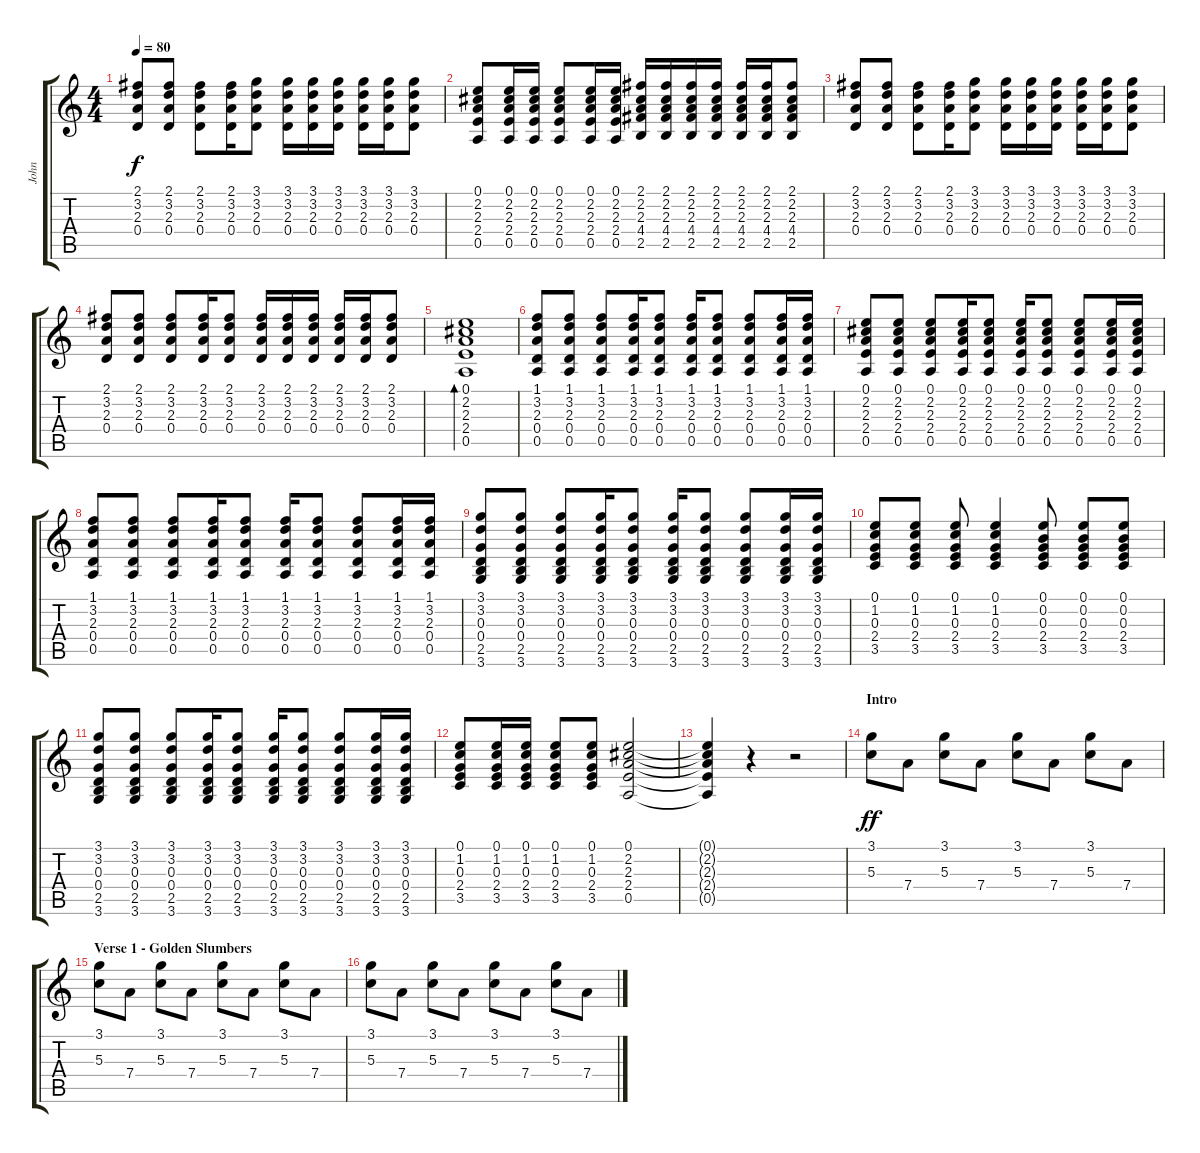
\track ("John" "John") {instrument electricguitarjazz}
\staff {score tabs}
\tuning (E4 B3 G3 D3 A2 E2) {hide}
\ts (4 4)
\tempo 80
\clef g2
\ks c
(2.1 3.2 2.3 0.4).8{dy f} (2.1 3.2 2.3 0.4).8 (2.1 3.2 2.3 0.4).8 (2.1 3.2 2.3 0.4).16 (3.1 3.2 2.3 0.4).8 (3.1 3.2 2.3 0.4).16 (3.1 3.2 2.3 0.4).16 (3.1 3.2 2.3 0.4).16 (3.1 3.2 2.3 0.4).16 (3.1 3.2 2.3 0.4).16 (3.1 3.2 2.3 0.4).8 |
(0.1 2.2 2.3 2.4 0.5).8 (0.1 2.2 2.3 2.4 0.5).16 (0.1 2.2 2.3 2.4 0.5).16 (0.1 2.2 2.3 2.4 0.5).8 (0.1 2.2 2.3 2.4 0.5).16 (0.1 2.2 2.3 2.4 0.5).16 (2.1 2.2 2.3 4.4 2.5).16 (2.1 2.2 2.3 4.4 2.5).16 (2.1 2.2 2.3 4.4 2.5).16 (2.1 2.2 2.3 4.4 2.5).16 (2.1 2.2 2.3 4.4 2.5).16 (2.1 2.2 2.3 4.4 2.5).16 (2.1 2.2 2.3 4.4 2.5).8 |
(2.1 3.2 2.3 0.4).8 (2.1 3.2 2.3 0.4).8 (2.1 3.2 2.3 0.4).8 (2.1 3.2 2.3 0.4).16 (3.1 3.2 2.3 0.4).8 (3.1 3.2 2.3 0.4).16 (3.1 3.2 2.3 0.4).16 (3.1 3.2 2.3 0.4).16 (3.1 3.2 2.3 0.4).16 (3.1 3.2 2.3 0.4).16 (3.1 3.2 2.3 0.4).8 |
(2.1 3.2 2.3 0.4).8 (2.1 3.2 2.3 0.4).8 (2.1 3.2 2.3 0.4).8 (2.1 3.2 2.3 0.4).16 (2.1 3.2 2.3 0.4).8 (2.1 3.2 2.3 0.4).16 (2.1 3.2 2.3 0.4).16 (2.1 3.2 2.3 0.4).16 (2.1 3.2 2.3 0.4).16 (2.1 3.2 2.3 0.4).16 (2.1 3.2 2.3 0.4).8 |
(0.1 2.2 2.3 2.4 0.5).1{bd 240} |
(1.1 3.2 2.3 0.4 0.5).8 (1.1 3.2 2.3 0.4 0.5).8 (1.1 3.2 2.3 0.4 0.5).8 (1.1 3.2 2.3 0.4 0.5).16 (1.1 3.2 2.3 0.4 0.5).8 (1.1 3.2 2.3 0.4 0.5).16 (1.1 3.2 2.3 0.4 0.5).8 (1.1 3.2 2.3 0.4 0.5).8 (1.1 3.2 2.3 0.4 0.5).16 (1.1 3.2 2.3 0.4 0.5).16 |
(0.1 2.2 2.3 2.4 0.5).8 (0.1 2.2 2.3 2.4 0.5).8 (0.1 2.2 2.3 2.4 0.5).8 (0.1 2.2 2.3 2.4 0.5).16 (0.1 2.2 2.3 2.4 0.5).8 (0.1 2.2 2.3 2.4 0.5).16 (0.1 2.2 2.3 2.4 0.5).8 (0.1 2.2 2.3 2.4 0.5).8 (0.1 2.2 2.3 2.4 0.5).16 (0.1 2.2 2.3 2.4 0.5).16 |
(1.1 3.2 2.3 0.4 0.5).8 (1.1 3.2 2.3 0.4 0.5).8 (1.1 3.2 2.3 0.4 0.5).8 (1.1 3.2 2.3 0.4 0.5).16 (1.1 3.2 2.3 0.4 0.5).8 (1.1 3.2 2.3 0.4 0.5).16 (1.1 3.2 2.3 0.4 0.5).8 (1.1 3.2 2.3 0.4 0.5).8 (1.1 3.2 2.3 0.4 0.5).16 (1.1 3.2 2.3 0.4 0.5).16 |
(3.1 3.2 0.3 0.4 2.5 3.6).8 (3.1 3.2 0.3 0.4 2.5 3.6).8 (3.1 3.2 0.3 0.4 2.5 3.6).8 (3.1 3.2 0.3 0.4 2.5 3.6).16 (3.1 3.2 0.3 0.4 2.5 3.6).8 (3.1 3.2 0.3 0.4 2.5 3.6).16 (3.1 3.2 0.3 0.4 2.5 3.6).8 (3.1 3.2 0.3 0.4 2.5 3.6).8 (3.1 3.2 0.3 0.4 2.5 3.6).16 (3.1 3.2 0.3 0.4 2.5 3.6).16 |
(0.1 1.2 0.3 2.4 3.5).8 (0.1 1.2 0.3 2.4 3.5).8 (0.1 1.2 0.3 2.4 3.5).8 (0.1 1.2 0.3 2.4 3.5).4 (0.1 0.2 0.3 2.4 3.5).8 (0.1 0.2 0.3 2.4 3.5).8 (0.1 0.2 0.3 2.4 3.5).8 |
(3.1 3.2 0.3 0.4 2.5 3.6).8 (3.1 3.2 0.3 0.4 2.5 3.6).8 (3.1 3.2 0.3 0.4 2.5 3.6).8 (3.1 3.2 0.3 0.4 2.5 3.6).16 (3.1 3.2 0.3 0.4 2.5 3.6).8 (3.1 3.2 0.3 0.4 2.5 3.6).16 (3.1 3.2 0.3 0.4 2.5 3.6).8 (3.1 3.2 0.3 0.4 2.5 3.6).8 (3.1 3.2 0.3 0.4 2.5 3.6).16 (3.1 3.2 0.3 0.4 2.5 3.6).16 |
(0.1 1.2 0.3 2.4 3.5).8 (0.1 1.2 0.3 2.4 3.5).16 (0.1 1.2 0.3 2.4 3.5).16 (0.1 1.2 0.3 2.4 3.5).8 (0.1 1.2 0.3 2.4 3.5).8 (0.1 2.2 2.3 2.4 0.5).2 |
(0.1{t} 2.2{t} 2.3{t} 2.4{t} 0.5{t}).4 r.4 r.2 |
\section ("" "Intro")
(3.1 5.3).8{dy ff volume 11 instrument electricgrandpiano} 7.4.8 (3.1 5.3).8 7.4.8 (3.1 5.3).8 7.4.8 (3.1 5.3).8 7.4.8 |
\section ("" "Verse 1 - Golden Slumbers")
(3.1 5.3).8 7.4.8 (3.1 5.3).8 7.4.8 (3.1 5.3).8 7.4.8 (3.1 5.3).8 7.4.8 |
(3.1 5.3).8 7.4.8 (3.1 5.3).8 7.4.8 (3.1 5.3).8 7.4.8 (3.1 5.3).8 7.4.8
